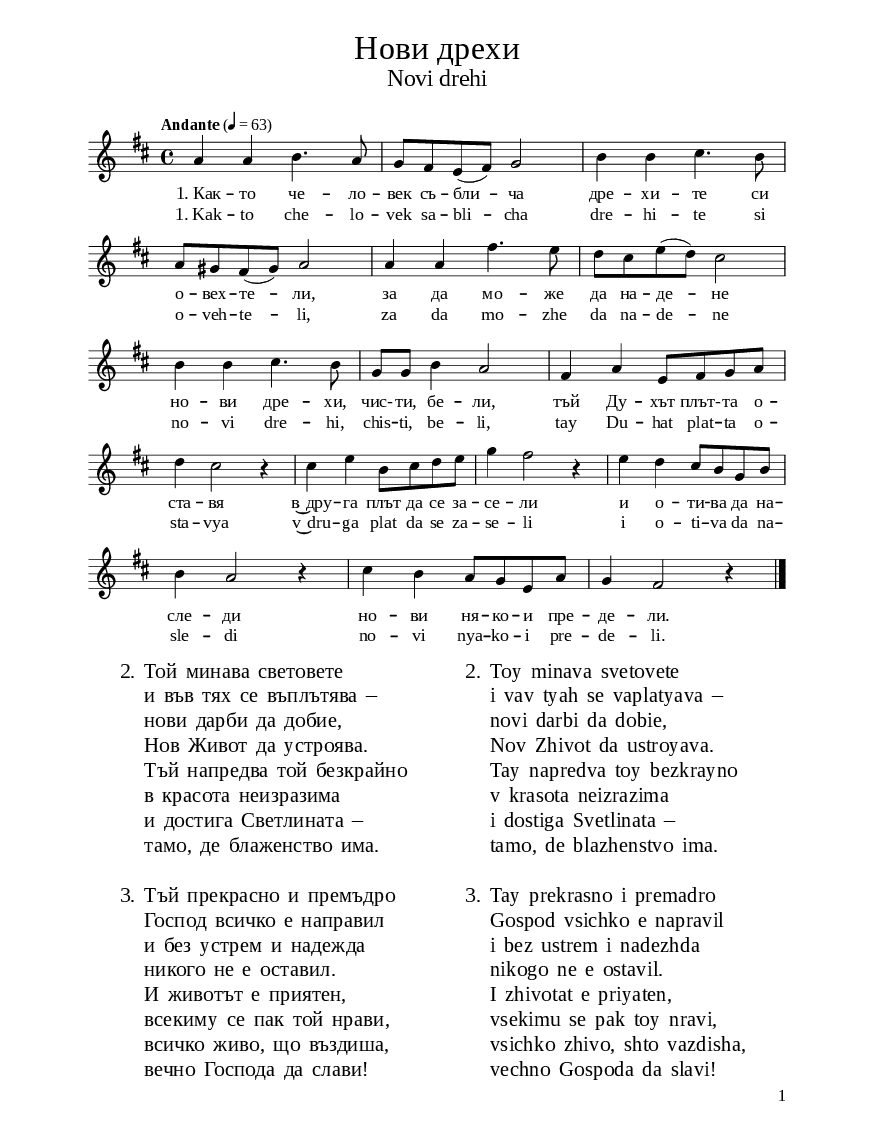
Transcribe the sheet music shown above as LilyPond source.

\version "2.24.1"

% include paper part and global functions
\include "include/globals.ily"

\bookpart {
  \label #'ref062
  \tocItem \markup "Нови дрехи – Novi drehi"
  \include "include/bookpart-paper.ily"
  \score {
    \include "include/score-layout.ily"

    \new Voice \absolute  {
      \clef treble
      \key d \major
      \time 4/4
      \tempoFunc "Andante" 4 "63"
      \autoBeamOff
      a'4 a' b'4. a'8 |  \autoBeamOn g'8 fis' e' ( fis' ) \autoBeamOff g'2 | b'4 b' cis''4. b'8 | \break
      \autoBeamOn a'8 gis'  fis' ( gis' )  a'2 | a'4 a' fis''4. e''8 | \autoBeamOn d''8 cis''  e'' ( d'' ) \autoBeamOff cis''2 \break |
      b'4 b' cis''4. b'8 | \autoBeamOn g'8 g'\autoBeamOff  b'4  a'2 | fis'4 a' \autoBeamOn e'8 fis' g' a' \break |
      d''4 cis''2 r4 | cis''4 e'' b'8 cis'' d'' e'' | g''4 fis''2 r4 | e''4 d'' cis''8 b' g' b' | \break  b'4 a'2 r4 | cis''4 b'  a'8 g' e' a' | g'4 fis'2 r4 \break | \bar "|."
    }

    \addlyrics {
      "1. Как" -- то че -- ло -- век съ -- бли -- ча дре -- хи -- те си
      о -- вех -- те -- ли, за да мо -- же да на  -- де -- не
      но -- ви дре -- хи, "чис-" -- ти, бе -- ли, тъй Ду -- хът "плът-" -- та о --
      ста -- вя в~дру -- га плът да се за -- се -- ли и о --
      ти -- ва да на -- сле -- ди но -- ви ня -- ко -- и пре -- де -- ли.
    }

    \addlyrics {
      "1. Kak" -- to che -- lo -- vek sa -- bli -- cha dre -- hi -- te si
      o -- veh -- te -- li, za da mo -- zhe da na  -- de -- ne
      no -- vi dre -- hi, chis -- ti, be -- li, tay Du -- hat plat -- ta o --
      sta -- vya v~dru -- ga plat da se za -- se -- li i o --
      ti -- va da na -- sle -- di no -- vi nya -- ko -- i pre -- de -- li.
    }

    \header {
      title = \titleFunc "Нови дрехи" "Novi drehi"
    }

    \midi{}

  } % score

  \markup \empty-one

  \markup \fontsize #bgCoupletFontSize {
    \hspace #3
    \override #`(baseline-skip . ,bgCoupletBaselineSkip)
    \column {

      \line {   2. Той минава световете}

      \line {   "   "и във тях се въплътява –}

      \line {   "   "нови дарби да добие,}

      \line {   "   "Нов Живот да устроява.}

      \line {   "   "Тъй напредва той безкрайно}

      \line {   "   "в красота неизразима}

      \line {   "   "и достига Светлината – }

      \line {   "   "тамо, де блаженство има.}

      \line {   "   "}

      \line {   3. Тъй прекрасно и премъдро}

      \line {   "   "Господ всичко е направил}

      \line {   "   "и без устрем и надежда}

      \line {   "   "никого не е оставил.}

      \line {   "   "И животът е приятен,}

      \line {   "   "всекиму се пак той нрави,}

      \line {   "   "всичко живо, що въздиша, }

      \line {   "   "вечно Господа да слави! }
    }

    \hspace #5
    \override #`(baseline-skip . ,bgCoupletBaselineSkip)
    \column {

      \line {   2. Toy minava svetovete}

      \line {   "   "i vav tyah se vaplаtyava –}

      \line {   "   "novi darbi da dobie,}

      \line {   "   "Nov Zhivot da ustroyava.}

      \line {   "   "Tay napredva toy bezkrayno}

      \line {   "   "v krasota neizrazima}

      \line {   "   "i dostiga Svetlinata – }

      \line {   "   "tamo, de blazhenstvo ima.}

      \line {   "   "}

      \line {   3. Tay prekrasno i premadro}

      \line {   "   "Gospod vsichko e napravil}

      \line {   "   "i bez ustrem i nadezhda}

      \line {   "   "nikogo ne e ostavil.}

      \line {   "   "I zhivotat e priyaten,}

      \line {   "   "vsekimu se pak toy nravi,}

      \line {   "   "vsichko zhivo, shto vazdisha, }

      \line {   "   "vechno Gospoda da slavi! }
    } %column
  } % markup



  % include foreign translation(s) of the song
  \version "2.24.1"

\markup \fill-line { \fontsize #deTitleFontSize "Neue Kleider" }
\markup \null
\markup \null
\markup \fontsize #deCoupletFontSize {
  \hspace #10
  \override #`(baseline-skip . ,deCoupletBaselineSkip)

  \column {
    \line { 1. Wie der Mensch seine alten Kleider auszieht,}

    \line { "   "damit er neue, reine, weiße anziehen kann,}

    \line { "   "so verlässt der Geist das Fleisch,}

    \line { "   "um ein anderes Fleisch zu bewohnen }

    \line { "   "und geht, um andere Bereiche zu erben.}

    \line { " " }

    \line { 2. So durchquert er die Welten}

    \line { "   "und wird zu Fleisch in ihnen – }

    \line { "   "auf dass er neue Talente entwickelt,}

    \line { "   "auf dass er ein neues Leben erbaut. }

    \line { "   "So schreitet er unaufhörlich voran,}

    \line { "   "in der unausdrücklichen Schönheit – }

    \line { "   "und erreicht das Licht – }

    \line { "   "dort, wo es Seligkeit gibt. }

    \line { " " }

    \line { 3. So erhaben und allweise}

    \line { "   "schuf Gott alles}

    \line { "   "und ließ niemanden ohne Streben und Hoffnung.}

    \line { "   "Und das Leben ist angenehm,}

    \line { "   "jedem gefällt es immer wieder;}

    \line { "   "möge alles Lebendige, das atmet,}

    \line { "   "ewig den Herrn lobpreisen. }


  }

}


} % bookpart
